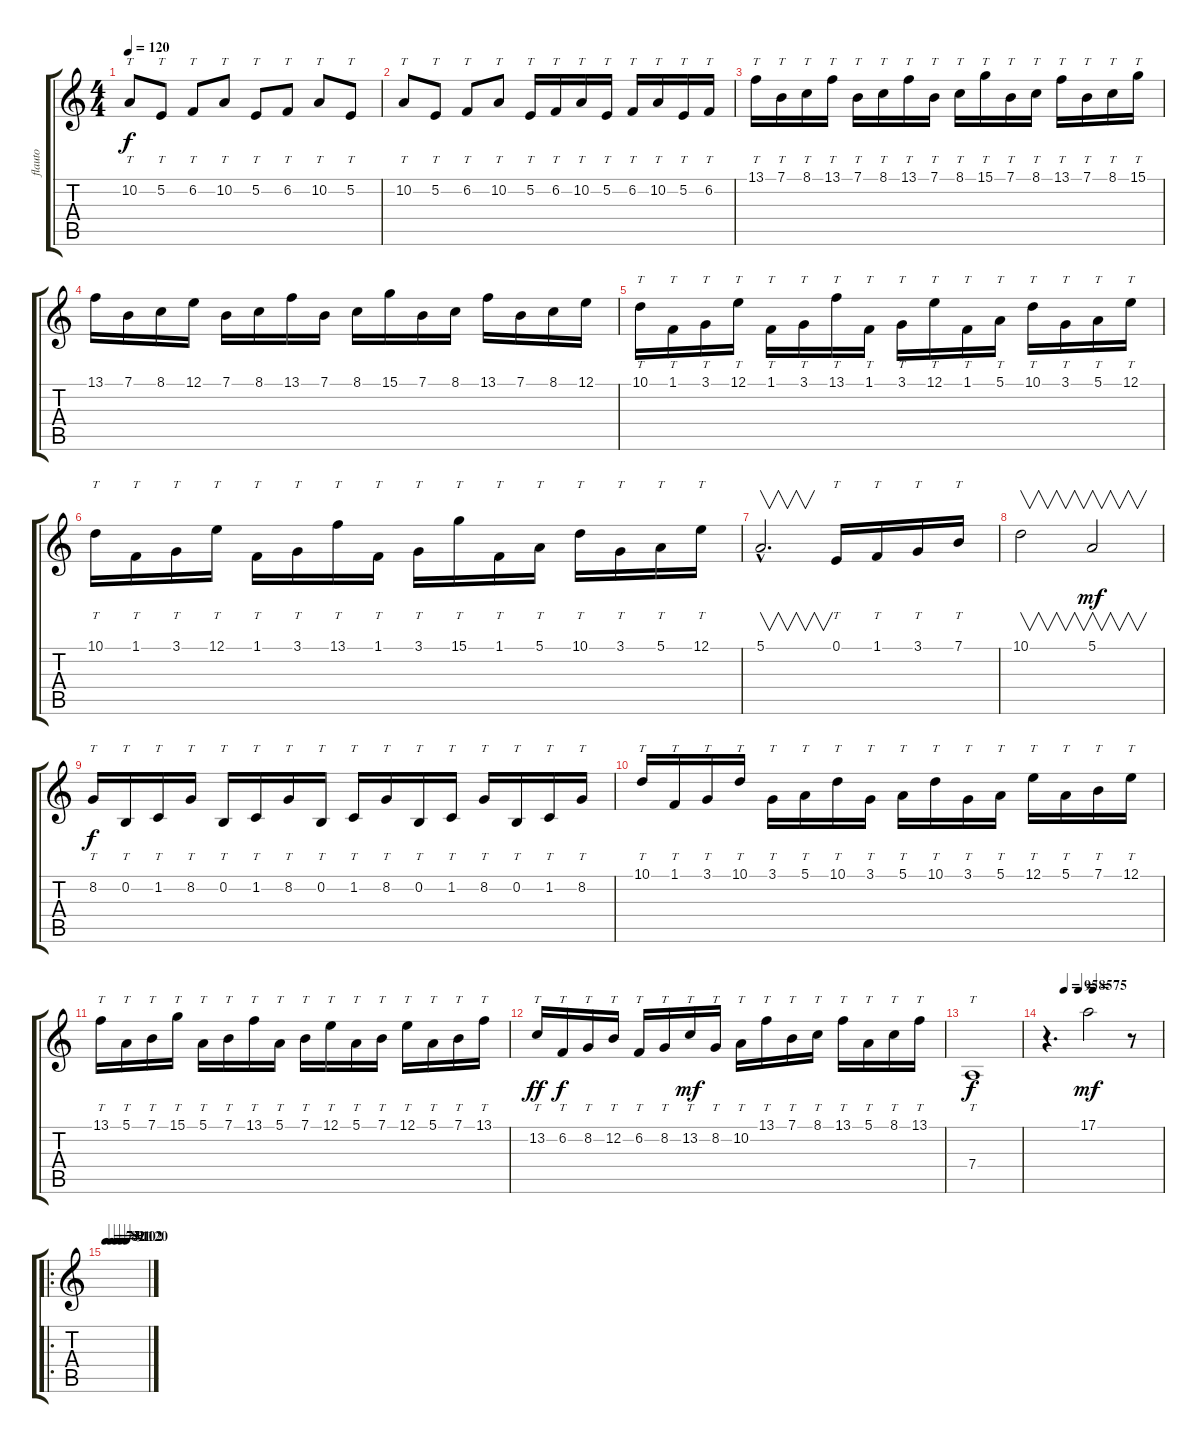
\track ("flauto" "flauto") {instrument flute}
\staff {score tabs}
\tuning (E4 B3 G3 D3 A2 E2) {hide}
\ts (4 4)
\tempo 120
\clef g2
\ks c
10.2.8{tt dy f} 5.2.8{tt} 6.2.8{tt} 10.2.8{tt} 5.2.8{tt} 6.2.8{tt} 10.2.8{tt} 5.2.8{tt} |
10.2.8{tt} 5.2.8{tt} 6.2.8{tt} 10.2.8{tt} 5.2.16{tt} 6.2.16{tt} 10.2.16{tt} 5.2.16{tt} 6.2.16{tt} 10.2.16{tt} 5.2.16{tt} 6.2.16{tt} |
13.1.16{tt} 7.1.16{tt} 8.1.16{tt} 13.1.16{tt} 7.1.16{tt} 8.1.16{tt} 13.1.16{tt} 7.1.16{tt} 8.1.16{tt} 15.1.16{tt} 7.1.16{tt} 8.1.16{tt} 13.1.16{tt} 7.1.16{tt} 8.1.16{tt} 15.1.16{tt} |
13.1.16 7.1.16 8.1.16 12.1.16 7.1.16 8.1.16 13.1.16 7.1.16 8.1.16 15.1.16 7.1.16 8.1.16 13.1.16 7.1.16 8.1.16 12.1.16 |
10.1.16{tt} 1.1.16{tt} 3.1.16{tt} 12.1.16{tt} 1.1.16{tt} 3.1.16{tt} 13.1.16{tt} 1.1.16{tt} 3.1.16{tt} 12.1.16{tt} 1.1.16{tt} 5.1.16{tt} 10.1.16{tt} 3.1.16{tt} 5.1.16{tt} 12.1.16{tt} |
10.1.16{tt} 1.1.16{tt} 3.1.16{tt} 12.1.16{tt} 1.1.16{tt} 3.1.16{tt} 13.1.16{tt} 1.1.16{tt} 3.1.16{tt} 15.1.16{tt} 1.1.16{tt} 5.1.16{tt} 10.1.16{tt} 3.1.16{tt} 5.1.16{tt} 12.1.16{tt} |
5.1{hac}.2{v d} 0.1.16{tt} 1.1.16{tt} 3.1.16{tt} 7.1.16{tt} |
10.1.2{v} 5.1.2{v dy mf} |
8.2.16{tt dy f} 0.2.16{tt} 1.2.16{tt} 8.2.16{tt} 0.2.16{tt} 1.2.16{tt} 8.2.16{tt} 0.2.16{tt} 1.2.16{tt} 8.2.16{tt} 0.2.16{tt} 1.2.16{tt} 8.2.16{tt} 0.2.16{tt} 1.2.16{tt} 8.2.16{tt} |
10.1.16{tt} 1.1.16{tt} 3.1.16{tt} 10.1.16{tt} 3.1.16{tt} 5.1.16{tt} 10.1.16{tt} 3.1.16{tt} 5.1.16{tt} 10.1.16{tt} 3.1.16{tt} 5.1.16{tt} 12.1.16{tt} 5.1.16{tt} 7.1.16{tt} 12.1.16{tt} |
13.1.16{tt} 5.1.16{tt} 7.1.16{tt} 15.1.16{tt} 5.1.16{tt} 7.1.16{tt} 13.1.16{tt} 5.1.16{tt} 7.1.16{tt} 12.1.16{tt} 5.1.16{tt} 7.1.16{tt} 12.1.16{tt} 5.1.16{tt} 7.1.16{tt} 13.1.16{tt} |
13.2.16{tt dy ff} 6.2.16{tt dy f} 8.2.16{tt} 12.2.16{tt} 6.2.16{tt} 8.2.16{tt} 13.2.16{tt dy mf} 8.2.16{tt} 10.2.16{tt} 13.1.16{tt} 7.1.16{tt} 8.1.16{tt} 13.1.16{tt} 5.1.16{tt} 8.1.16{tt} 13.1.16{tt} |
7.4.1{tt dy f} |
\tempo (95 0.15625)
\tempo (85 0.28125)
\tempo (75 0.40625)
r.4{d} 17.1.2{dy mf} r.8 |
\ro
\tempo 75
\tempo (82 0.125)
\tempo (91 0.25)
\tempo (102 0.375)
\tempo (120 0.5)
